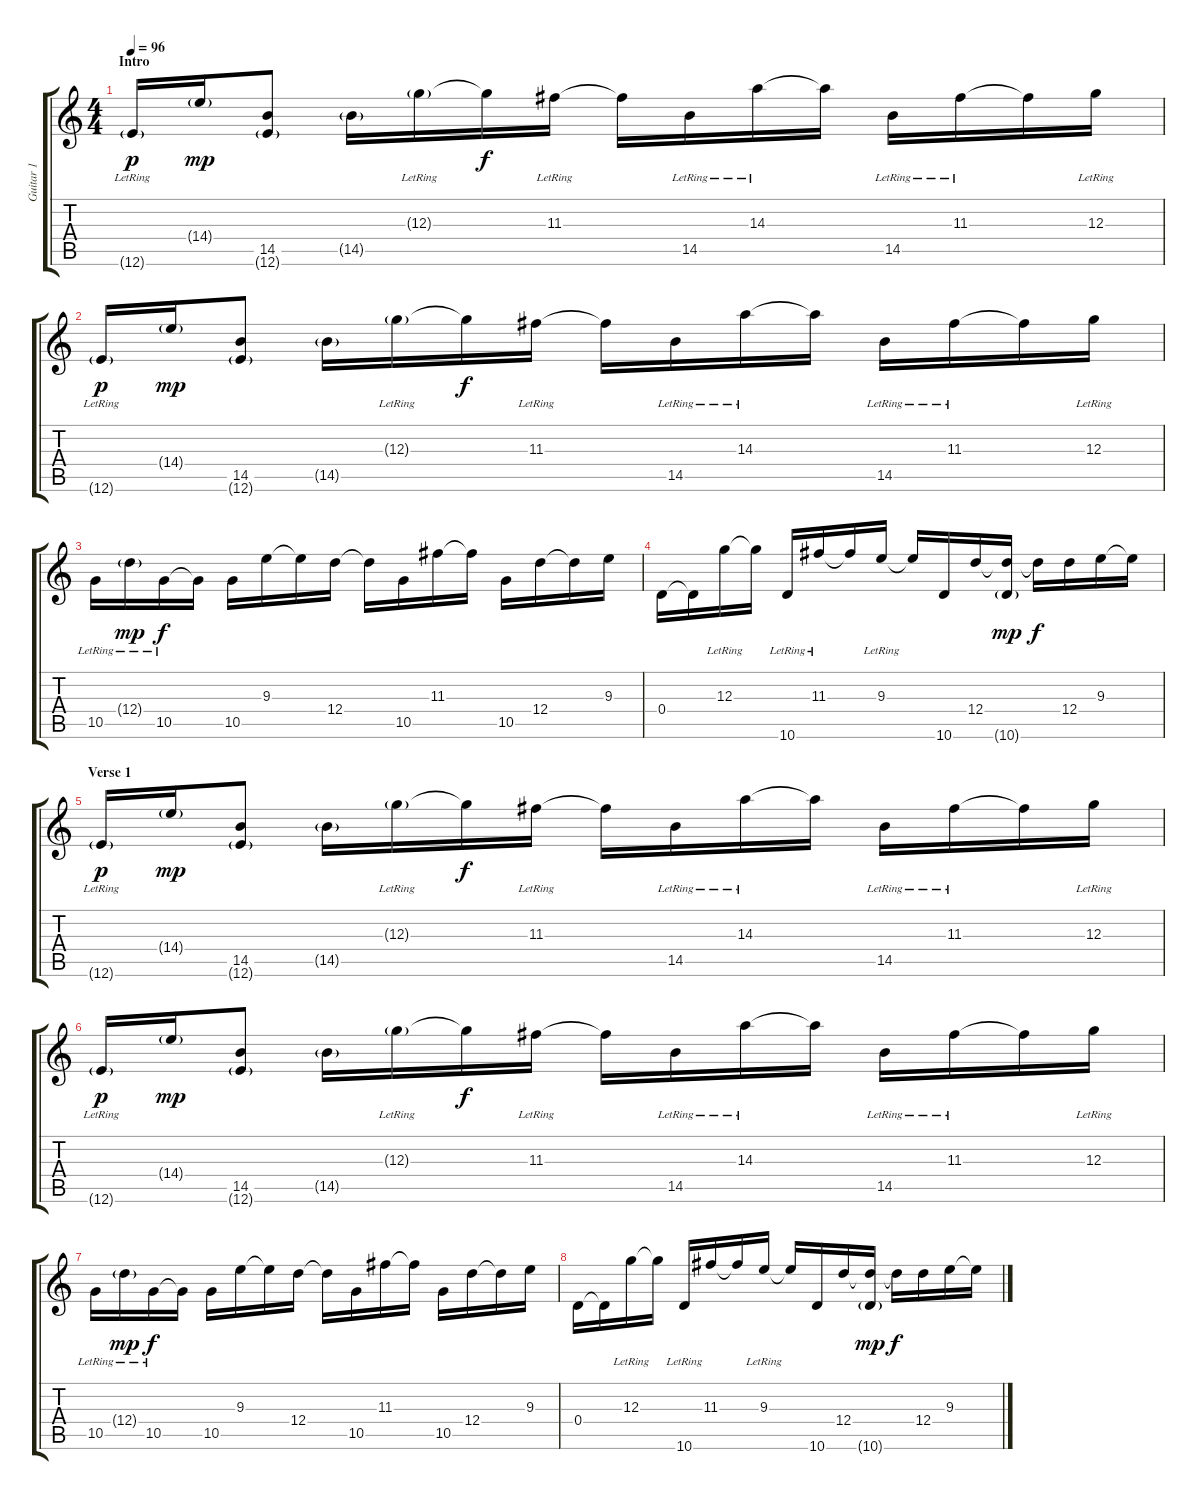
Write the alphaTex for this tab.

\track ("Guitar 1" "Guitar 1") {instrument electricguitarjazz}
\staff {score tabs}
\tuning (E4 B3 G3 D3 A2 E2) {hide}
\ts (4 4)
\section ("" "Intro")
\tempo 96
\clef g2
\ks c
12.6{g lr}.16{dy p instrument electricguitarjazz} 14.4{g}.16{dy mp} (14.5 12.6{g}).8 14.5{g}.16 12.3{g lr}.16 12.3{t}.16{dy f} 11.3{lr}.16 11.3{t}.16 14.5{lr}.16 14.3{lr}.16 14.3{t}.16 14.5{lr}.16 11.3{lr}.16 11.3{t}.16 12.3{lr}.16 |
12.6{g lr}.16{dy p} 14.4{g}.16{dy mp} (14.5 12.6{g}).8 14.5{g}.16 12.3{g lr}.16 12.3{t}.16{dy f} 11.3{lr}.16 11.3{t}.16 14.5{lr}.16 14.3{lr}.16 14.3{t}.16 14.5{lr}.16 11.3{lr}.16 11.3{t}.16 12.3{lr}.16 |
10.5{lr}.16 12.4{g lr}.16{dy mp} 10.5{lr}.16{dy f} 10.5{t}.16 10.5.16 9.3.16 9.3{t}.16 12.4.16 12.4{t}.16 10.5.16 11.3.16 11.3{t}.16 10.5.16 12.4.16 12.4{t}.16 9.3.16 |
0.4.16 0.4{t}.16 12.3{lr}.16 12.3{t}.16 10.6{lr}.16 11.3{lr}.16 11.3{t}.16 9.3{lr}.16 9.3{t}.16 10.6.16 12.4.16 (12.4{t} 10.6{g}).16{dy mp} 12.4{t}.16{dy f} 12.4.16 9.3.16 9.3{t}.16 |
\section ("" "Verse 1")
12.6{g lr}.16{dy p} 14.4{g}.16{dy mp} (14.5 12.6{g}).8 14.5{g}.16 12.3{g lr}.16 12.3{t}.16{dy f} 11.3{lr}.16 11.3{t}.16 14.5{lr}.16 14.3{lr}.16 14.3{t}.16 14.5{lr}.16 11.3{lr}.16 11.3{t}.16 12.3{lr}.16 |
12.6{g lr}.16{dy p} 14.4{g}.16{dy mp} (14.5 12.6{g}).8 14.5{g}.16 12.3{g lr}.16 12.3{t}.16{dy f} 11.3{lr}.16 11.3{t}.16 14.5{lr}.16 14.3{lr}.16 14.3{t}.16 14.5{lr}.16 11.3{lr}.16 11.3{t}.16 12.3{lr}.16 |
10.5{lr}.16 12.4{g lr}.16{dy mp} 10.5{lr}.16{dy f} 10.5{t}.16 10.5.16 9.3.16 9.3{t}.16 12.4.16 12.4{t}.16 10.5.16 11.3.16 11.3{t}.16 10.5.16 12.4.16 12.4{t}.16 9.3.16 |
0.4.16 0.4{t}.16 12.3{lr}.16 12.3{t}.16 10.6{lr}.16 11.3{lr}.16 11.3{t}.16 9.3{lr}.16 9.3{t}.16 10.6.16 12.4.16 (12.4{t} 10.6{g}).16{dy mp} 12.4{t}.16{dy f} 12.4.16 9.3.16 9.3{t}.16
